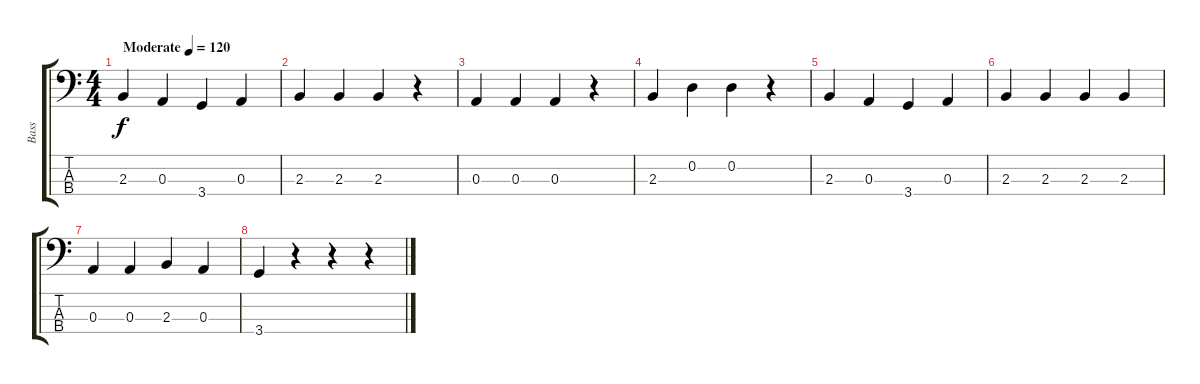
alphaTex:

\track ("Bass" "Bass") {instrument electricbassfinger}
\staff {score tabs}
\tuning (G2 D2 A1 E1) {hide}
\ts (4 4)
\tempo (120 "Moderate")
\clef f4
\ks c
2.3.4{dy f instrument electricbassfinger} 0.3.4 3.4.4 0.3.4 |
2.3.4 2.3.4 2.3.4 r.4 |
0.3.4 0.3.4 0.3.4 r.4 |
2.3.4 0.2.4 0.2.4 r.4 |
2.3.4 0.3.4 3.4.4 0.3.4 |
2.3.4 2.3.4 2.3.4 2.3.4 |
0.3.4 0.3.4 2.3.4 0.3.4 |
3.4.4 r.4 r.4 r.4
